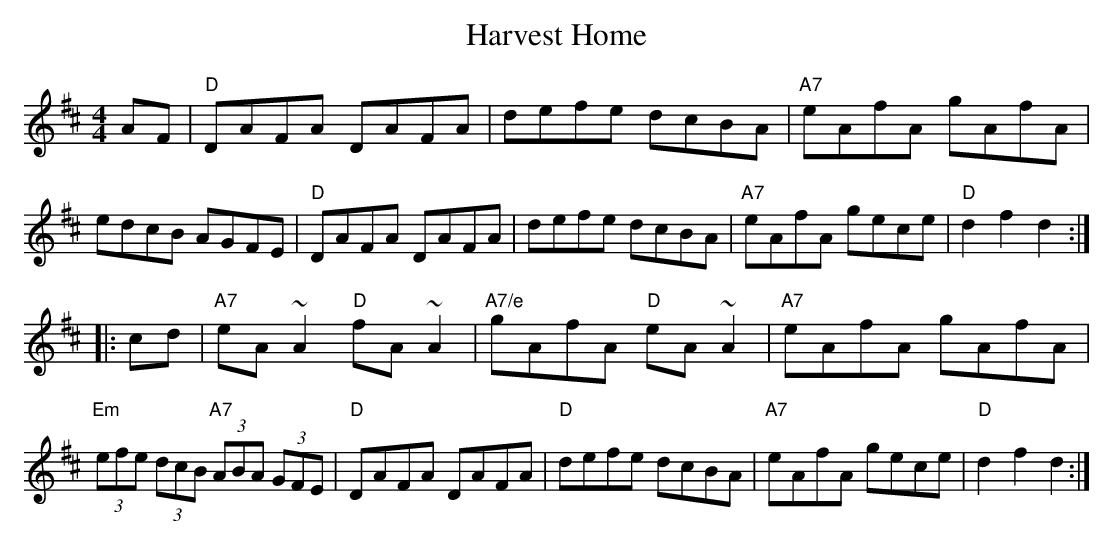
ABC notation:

X:1
T:Harvest Home
M:4/4
L:1/8
K:D
AF |\
"D"DAFA DAFA | defe dcBA | "A7"eAfA gAfA | edcB AGFE |\
"D"DAFA DAFA | defe dcBA | "A7"eAfA gece | "D"d2f2 d2 :|
|: cd |\
"A7"eA~A2 "D"fA~A2 | "A7/e"gAfA "D"eA~A2 | "A7"eAfA gAfA | "Em"(3efe (3dcB "A7"(3ABA (3GFE |\
"D"DAFA DAFA | "D"defe dcBA | "A7"eAfA gece | "D"d2f2 d2 :|
